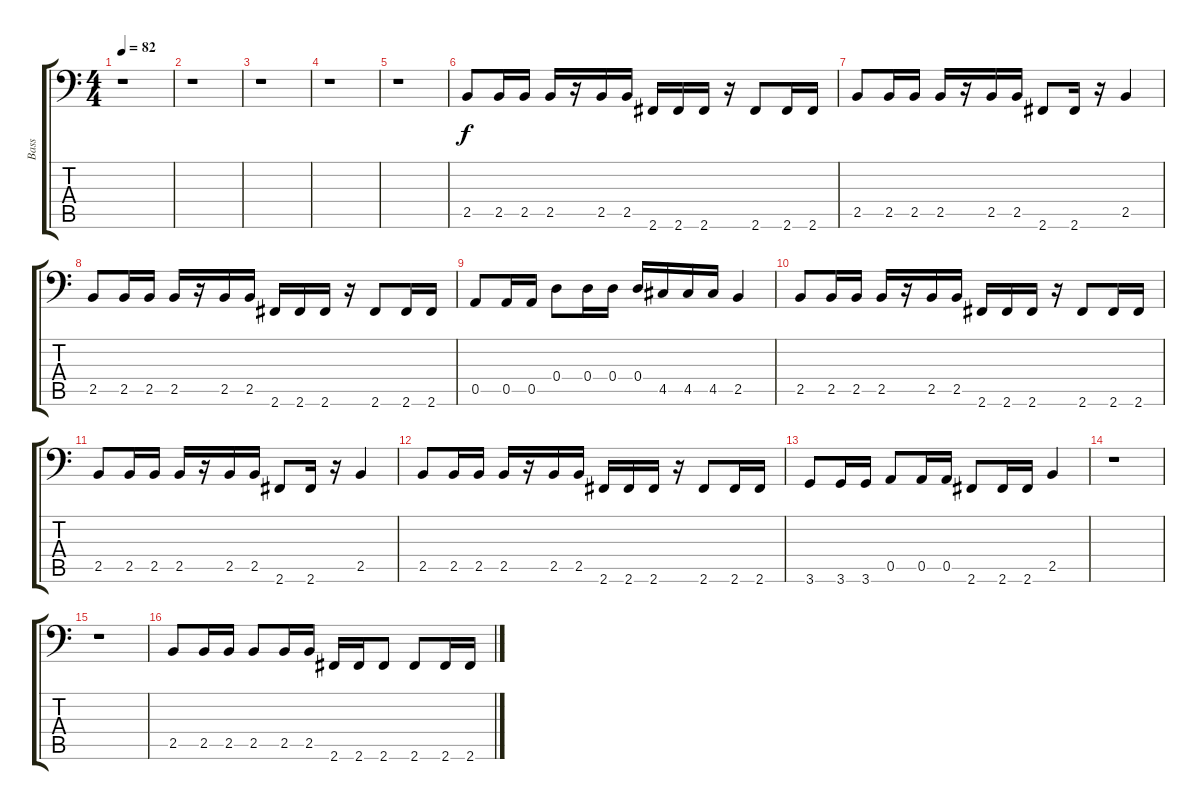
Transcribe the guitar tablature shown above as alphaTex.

\track ("Bass" "Bass") {instrument electricbasspick}
\staff {score tabs}
\tuning (E3 B2 G2 D2 A1 E1) {hide}
\ts (4 4)
\tempo 82
\clef f4
\ks c
r.1{dy f} |
r.1 |
r.1 |
r.1 |
r.1 |
2.5.8{volume 11} 2.5.16 2.5.16 2.5.16 r.16 2.5.16 2.5.16 2.6.16 2.6.16 2.6.16 r.16 2.6.8 2.6.16 2.6.16 |
2.5.8 2.5.16 2.5.16 2.5.16 r.16 2.5.16 2.5.16 2.6.8 2.6.16 r.16 2.5.4 |
2.5.8 2.5.16 2.5.16 2.5.16 r.16 2.5.16 2.5.16 2.6.16 2.6.16 2.6.16 r.16 2.6.8 2.6.16 2.6.16 |
0.5.8 0.5.16 0.5.16 0.4.8 0.4.16 0.4.16 0.4.16 4.5.16 4.5.16 4.5.16 2.5.4 |
2.5.8 2.5.16 2.5.16 2.5.16 r.16 2.5.16 2.5.16 2.6.16 2.6.16 2.6.16 r.16 2.6.8 2.6.16 2.6.16 |
2.5.8 2.5.16 2.5.16 2.5.16 r.16 2.5.16 2.5.16 2.6.8 2.6.16 r.16 2.5.4 |
2.5.8 2.5.16 2.5.16 2.5.16 r.16 2.5.16 2.5.16 2.6.16 2.6.16 2.6.16 r.16 2.6.8 2.6.16 2.6.16 |
3.6.8 3.6.16 3.6.16 0.5.8 0.5.16 0.5.16 2.6.8 2.6.16 2.6.16 2.5.4 |
r.1 |
r.1 |
2.5.8{volume 7} 2.5.16 2.5.16 2.5.8 2.5.16 2.5.16 2.6.16 2.6.16 2.6.8 2.6.8 2.6.16 2.6.16
